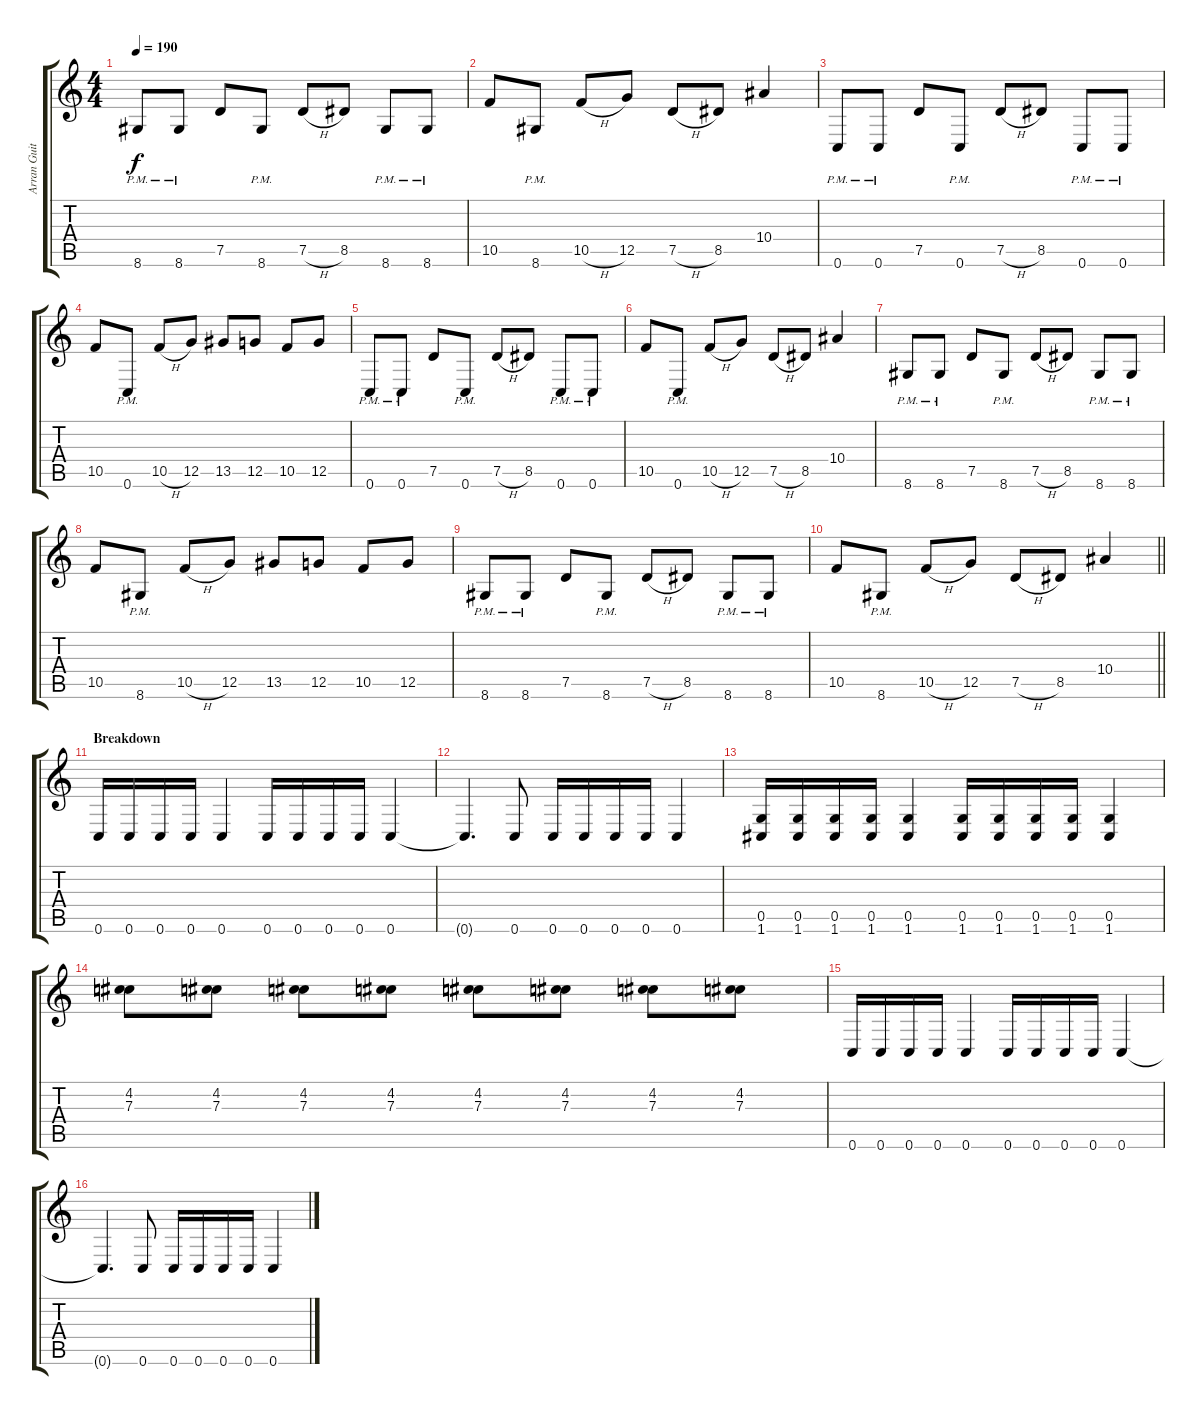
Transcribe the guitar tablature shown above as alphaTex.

\track ("Arran Guitar" "Arran Guit") {instrument distortionguitar}
\staff {score tabs}
\tuning (D4 A3 F3 C3 G2 C2) {hide}
\ts (4 4)
\tempo 190
\clef g2
\ks c
8.6{pm}.8{dy f} 8.6{pm}.8 7.5.8 8.6{pm}.8 7.5{h}.8 8.5.8 8.6{pm}.8 8.6{pm}.8 |
10.5.8 8.6{pm}.8 10.5{h}.8 12.5.8 7.5{h}.8 8.5.8 10.4.4 |
0.6{pm}.8 0.6{pm}.8 7.5.8 0.6{pm}.8 7.5{h}.8 8.5.8 0.6{pm}.8 0.6{pm}.8 |
10.5.8 0.6{pm}.8 10.5{h}.8 12.5.8 13.5.8 12.5.8 10.5.8 12.5.8 |
0.6{pm}.8 0.6{pm}.8 7.5.8 0.6{pm}.8 7.5{h}.8 8.5.8 0.6{pm}.8 0.6{pm}.8 |
10.5.8 0.6{pm}.8 10.5{h}.8 12.5.8 7.5{h}.8 8.5.8 10.4.4 |
8.6{pm}.8 8.6{pm}.8 7.5.8 8.6{pm}.8 7.5{h}.8 8.5.8 8.6{pm}.8 8.6{pm}.8 |
10.5.8 8.6{pm}.8 10.5{h}.8 12.5.8 13.5.8 12.5.8 10.5.8 12.5.8 |
8.6{pm}.8 8.6{pm}.8 7.5.8 8.6{pm}.8 7.5{h}.8 8.5.8 8.6{pm}.8 8.6{pm}.8 |
\barLineRight lightlight
10.5.8 8.6{pm}.8 10.5{h}.8 12.5.8 7.5{h}.8 8.5.8 10.4.4 |
\section ("" "Breakdown")
0.6.16 0.6.16 0.6.16 0.6.16 0.6.4 0.6.16 0.6.16 0.6.16 0.6.16 0.6.4 |
0.6{t}.4{d} 0.6.8 0.6.16 0.6.16 0.6.16 0.6.16 0.6.4 |
(0.5 1.6).16 (0.5 1.6).16 (0.5 1.6).16 (0.5 1.6).16 (0.5 1.6).4 (0.5 1.6).16 (0.5 1.6).16 (0.5 1.6).16 (0.5 1.6).16 (0.5 1.6).4 |
(4.2 7.3).8 (4.2 7.3).8 (4.2 7.3).8 (4.2 7.3).8 (4.2 7.3).8 (4.2 7.3).8 (4.2 7.3).8 (4.2 7.3).8 |
0.6.16 0.6.16 0.6.16 0.6.16 0.6.4 0.6.16 0.6.16 0.6.16 0.6.16 0.6.4 |
0.6{t}.4{d} 0.6.8 0.6.16 0.6.16 0.6.16 0.6.16 0.6.4
